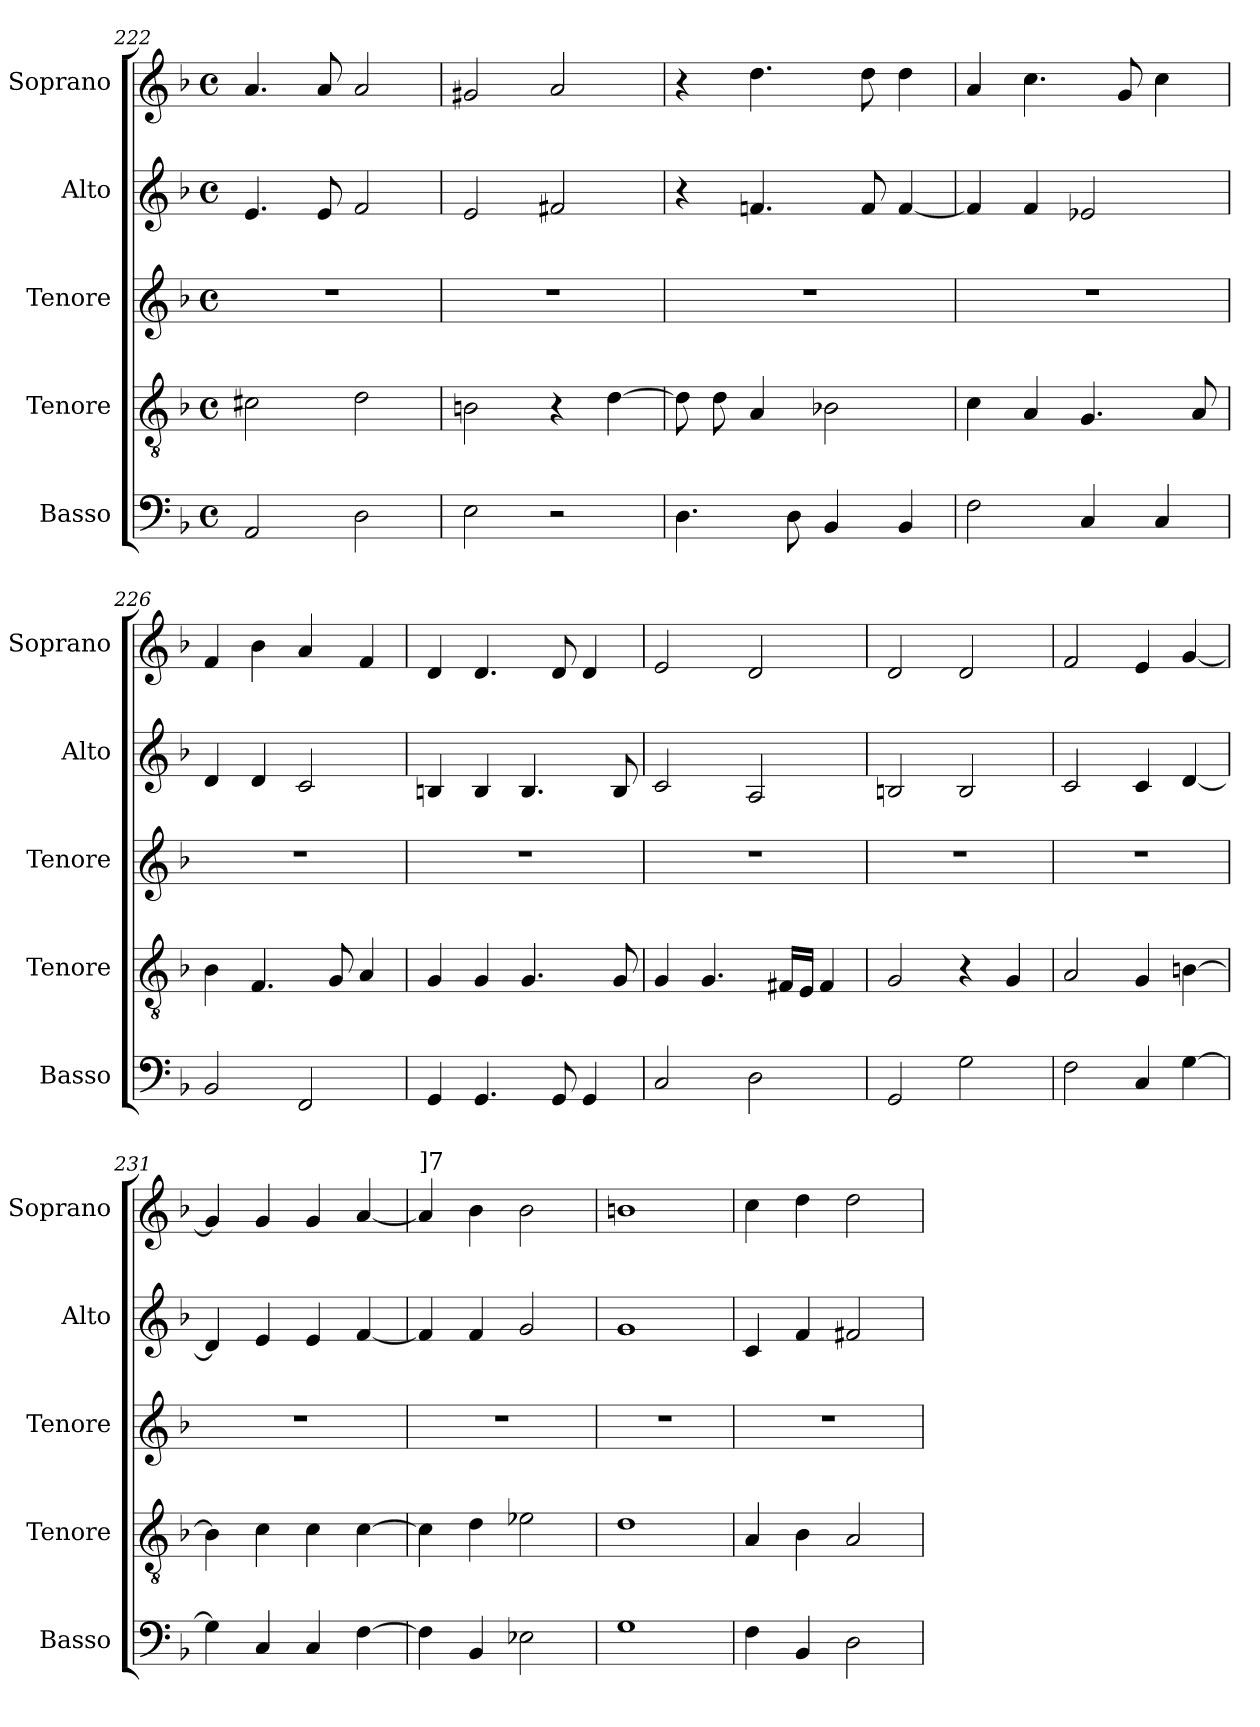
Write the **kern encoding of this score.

**kern	**kern	**kern	**kern	**kern
*part5	*part4	*part3	*part2	*part1
*staff5	*staff4	*staff3	*staff2	*staff1
*I"Basso	*I"Tenore	*I"Tenore	*I"Alto	*I"Soprano
*I'Basso	*I'Tenore	*I'Tenore	*I'Alto	*I'Soprano
*clefF4	*clefGv2	*clefG2	*clefG2	*clefG2
*k[b-]	*k[b-]	*k[b-]	*k[b-]	*k[b-]
*F:	*F:	*F:	*F:	*F:
*M4/4	*M4/4	*M4/4	*M4/4	*M4/4
*met(c)	*met(c)	*met(c)	*met(c)	*met(c)
=222	=222	=222	=222	=222
2AA/	2c#X\	1r	4.e/	4.a/
.	.	.	8e/	8a/
2D\	2d\	.	2f/	2a/
=223	=223	=223	=223	=223
2E\	2Bn\	1r	2e/	2g#X/
2r	4r	.	2f#X/	2a/
.	[>4d\	.	.	.
=224	=224	=224	=224	=224
4.D\	8d\]	1r	4r	4r
.	8d\	.	.	.
.	4A/	.	4.fn/	4.dd\
8D\	.	.	.	.
4BB-/	2B-X\	.	.	.
.	.	.	8f/	8dd\
4BB-/	.	.	[>4f/	4dd\
!!LO:PB:g=z
=225	=225	=225	=225	=225
2F\	4c\	1r	4f/]	4a/
.	4A/	.	4f/	4.cc\
4C/	4.G/	.	2e-X/	.
.	.	.	.	8g/
4C/	.	.	.	4cc\
.	8A/	.	.	.
=226	=226	=226	=226	=226
2BB-/	4B-\	1r	4d/	4f/
.	4.F/	.	4d/	4b-\
2FF/	.	.	2c/	4a/
.	8G/	.	.	.
.	4A/	.	.	4f/
=227	=227	=227	=227	=227
4GG/	4G/	1r	4Bn/	4d/
4.GG/	4G/	.	4B/	4.d/
.	4.G/	.	4.B/	.
8GG/	.	.	.	8d/
4GG/	.	.	.	4d/
.	8G/	.	8B/	.
=228	=228	=228	=228	=228
2C/	4G/	1r	2c/	2e/
.	4.G/	.	.	.
2D\	.	.	2A/	2d/
.	16F#X/LL	.	.	.
.	16E/JJ	.	.	.
.	4F#/	.	.	.
=229	=229	=229	=229	=229
2GG/	2G/	1r	2Bn/	2d/
2G\	4r	.	2B/	2d/
.	4G/	.	.	.
=230	=230	=230	=230	=230
2F\	2A/	1r	2c/	2f/
4C/	4G/	.	4c/	4e/
[>4G\	[>4Bn\	.	[<4d/	[<4g/
=231	=231	=231	=231	=231
4G\]	4B\]	1r	4d/]	4g/]
4C/	4c\	.	4e/	4g/
4C/	4c\	.	4e/	4g/
[<4F\	[<4c\	.	[<4f/	[<4a/
!!LO:LB:g=z
=232	=232	=232	=232	=232
!	!	!	!	!LO:TX:a:t=]7
4F\]	4c\]	1r	4f/]	4a/]
4BB-/	4d\	.	4f/	4b-\
2E-X\	2e-X\	.	2g/	2b-\
=233	=233	=233	=233	=233
1G	1d	1r	1g	1bn
=234	=234	=234	=234	=234
4F\	4A/	1r	4c/	4cc\
4BB-/	4B-\	.	4f/	4dd\
2D\	2A/	.	2f#X/	2dd\
=	=	=	=	=
*-	*-	*-	*-	*-
